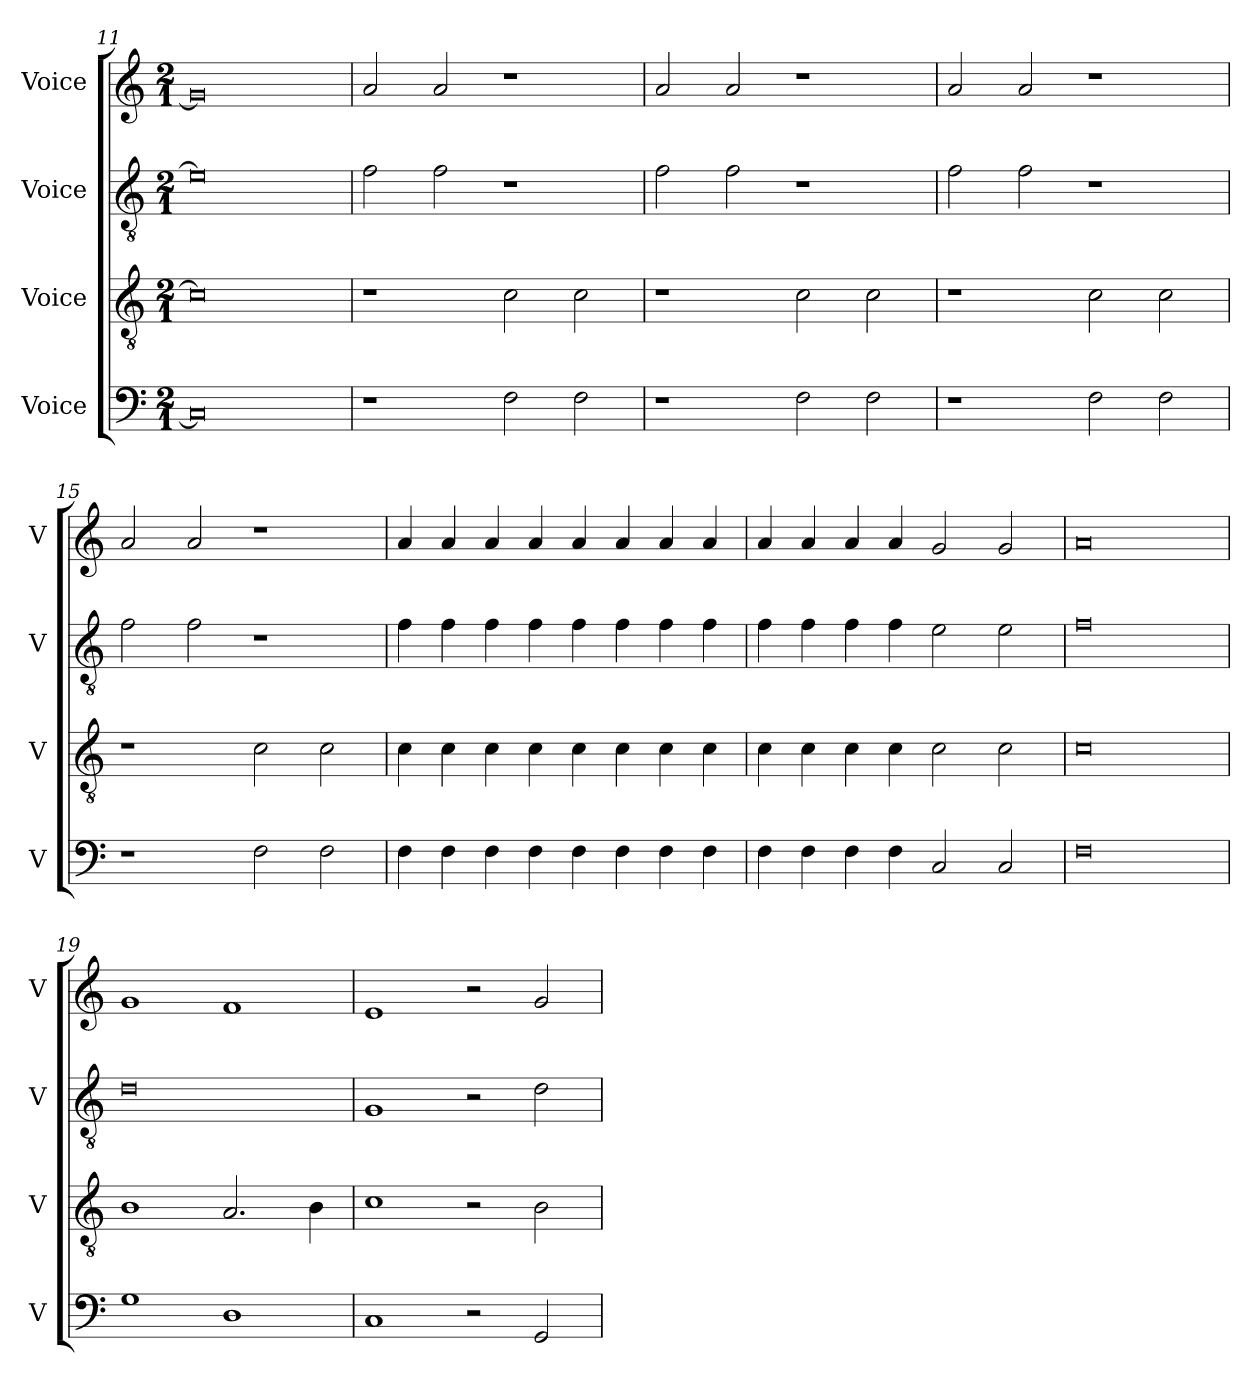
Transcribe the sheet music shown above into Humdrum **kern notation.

**kern	**kern	**kern	**kern
*part4	*part3	*part2	*part1
*staff4	*staff3	*staff2	*staff1
*I"Voice	*I"Voice	*I"Voice	*I"Voice
*I'V	*I'V	*I'V	*I'V
*clefF4	*clefGv2	*clefGv2	*clefG2
*k[]	*k[]	*k[]	*k[]
*M2/1	*M2/1	*M2/1	*M2/1
=11	=11	=11	=11
0C]	0c]	0e]	0g]
=12	=12	=12	=12
1r	1r	2f\	2a/
.	.	2f\	2a/
2F\	2c\	1r	1r
2F\	2c\	.	.
=13	=13	=13	=13
1r	1r	2f\	2a/
.	.	2f\	2a/
2F\	2c\	1r	1r
2F\	2c\	.	.
!!LO:PB:g=z
=14	=14	=14	=14
1r	1r	2f\	2a/
.	.	2f\	2a/
2F\	2c\	1r	1r
2F\	2c\	.	.
=15	=15	=15	=15
1r	1r	2f\	2a/
.	.	2f\	2a/
2F\	2c\	1r	1r
2F\	2c\	.	.
=16	=16	=16	=16
4F\	4c\	4f\	4a/
4F\	4c\	4f\	4a/
4F\	4c\	4f\	4a/
4F\	4c\	4f\	4a/
4F\	4c\	4f\	4a/
4F\	4c\	4f\	4a/
4F\	4c\	4f\	4a/
4F\	4c\	4f\	4a/
!!LO:LB:g=z
=17	=17	=17	=17
4F\	4c\	4f\	4a/
4F\	4c\	4f\	4a/
4F\	4c\	4f\	4a/
4F\	4c\	4f\	4a/
2C/	2c\	2e\	2g/
2C/	2c\	2e\	2g/
=18	=18	=18	=18
0F	0c	0f	0a
=19	=19	=19	=19
1G	1B	0d	1g
1D	2.A/	.	1f
.	4B\	.	.
=20	=20	=20	=20
1C	1c	1G	1e
2r	2r	2r	2r
2GG/	2B\	2d\	2g/
=	=	=	=
*-	*-	*-	*-
